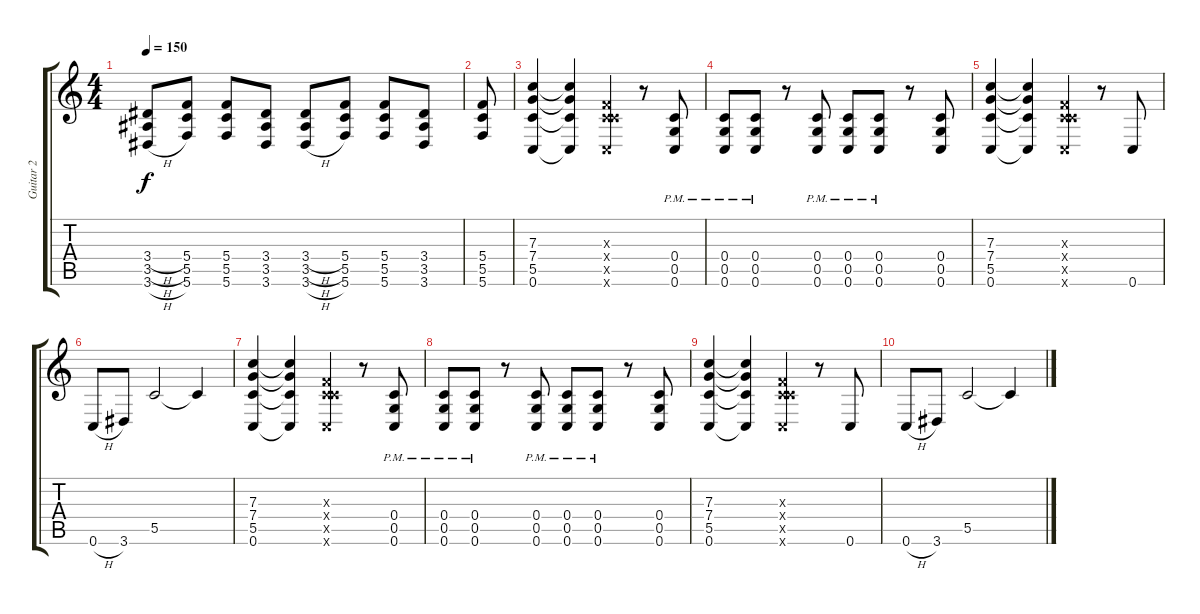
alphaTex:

\track ("Guitar 2" "Guitar 2") {instrument distortionguitar}
\staff {score tabs}
\tuning (D4 A3 F3 C3 G2 C2) {hide}
\ts (4 4)
\tempo 150
\clef g2
\ks c
(3.4{h} 3.5{h} 3.6{h}).8{dy f} (5.4 5.5 5.6).8 (5.4 5.5 5.6).8 (3.4 3.5 3.6).8 (3.4{h} 3.5{h} 3.6{h}).8 (5.4 5.5 5.6).8 (5.4 5.5 5.6).8 (3.4 3.5 3.6).8 |
(5.4 5.5 5.6).8 |
(7.3 7.4 5.5 0.6).4 (7.3{t} 7.4{t} 5.5{t} 0.6{t}).4 (0.3{x} 0.4{x} 5.5{x} 0.6{x}).4 r.8 (0.4{pm} 0.5{pm} 0.6{pm}).8 |
(0.4{pm} 0.5{pm} 0.6{pm}).8 (0.4{pm} 0.5{pm} 0.6{pm}).8 r.8 (0.4{pm} 0.5{pm} 0.6{pm}).8 (0.4{pm} 0.5{pm} 0.6{pm}).8 (0.4{pm} 0.5{pm} 0.6{pm}).8 r.8 (0.4 0.5 0.6).8 |
(7.3 7.4 5.5 0.6).4 (7.3{t} 7.4{t} 5.5{t} 0.6{t}).4 (0.3{x} 0.4{x} 5.5{x} 0.6{x}).4 r.8 0.6.8 |
0.6{h}.8 3.6.8 5.5.2 5.5{t}.4 |
(7.3 7.4 5.5 0.6).4 (7.3{t} 7.4{t} 5.5{t} 0.6{t}).4 (0.3{x} 0.4{x} 5.5{x} 0.6{x}).4 r.8 (0.4{pm} 0.5{pm} 0.6{pm}).8 |
(0.4{pm} 0.5{pm} 0.6{pm}).8 (0.4{pm} 0.5{pm} 0.6{pm}).8 r.8 (0.4{pm} 0.5{pm} 0.6{pm}).8 (0.4{pm} 0.5{pm} 0.6{pm}).8 (0.4{pm} 0.5{pm} 0.6{pm}).8 r.8 (0.4 0.5 0.6).8 |
(7.3 7.4 5.5 0.6).4 (7.3{t} 7.4{t} 5.5{t} 0.6{t}).4 (0.3{x} 0.4{x} 5.5{x} 0.6{x}).4 r.8 0.6.8 |
0.6{h}.8 3.6.8 5.5.2 5.5{t}.4
